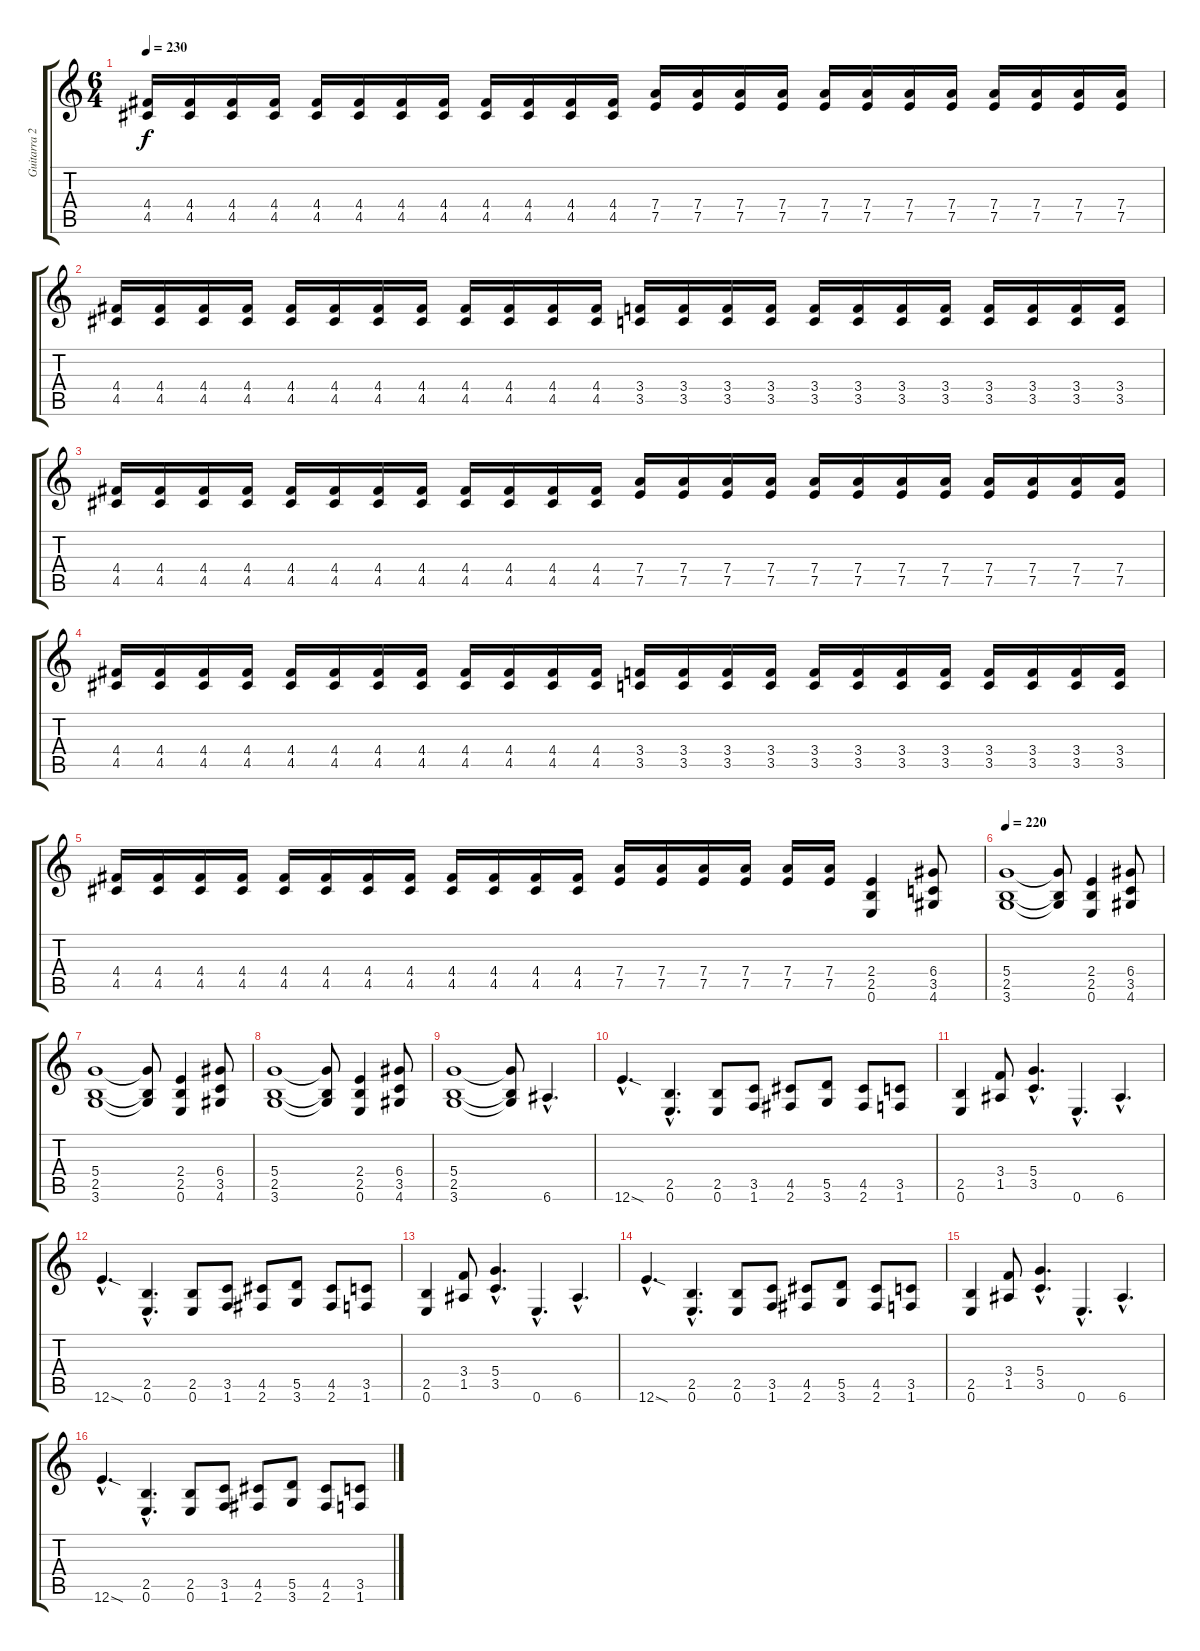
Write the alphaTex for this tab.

\track ("Guitarra 2" "Guitarra 2") {instrument distortionguitar}
\staff {score tabs}
\tuning (E4 B3 G3 D3 A2 E2) {hide}
\ts (6 4)
\tempo 230
\clef g2
\ks c
(4.4 4.5).16{dy f} (4.4 4.5).16 (4.4 4.5).16 (4.4 4.5).16 (4.4 4.5).16 (4.4 4.5).16 (4.4 4.5).16 (4.4 4.5).16 (4.4 4.5).16 (4.4 4.5).16 (4.4 4.5).16 (4.4 4.5).16 (7.4 7.5).16 (7.4 7.5).16 (7.4 7.5).16 (7.4 7.5).16 (7.4 7.5).16 (7.4 7.5).16 (7.4 7.5).16 (7.4 7.5).16 (7.4 7.5).16 (7.4 7.5).16 (7.4 7.5).16 (7.4 7.5).16 |
(4.4 4.5).16 (4.4 4.5).16 (4.4 4.5).16 (4.4 4.5).16 (4.4 4.5).16 (4.4 4.5).16 (4.4 4.5).16 (4.4 4.5).16 (4.4 4.5).16 (4.4 4.5).16 (4.4 4.5).16 (4.4 4.5).16 (3.4 3.5).16 (3.4 3.5).16 (3.4 3.5).16 (3.4 3.5).16 (3.4 3.5).16 (3.4 3.5).16 (3.4 3.5).16 (3.4 3.5).16 (3.4 3.5).16 (3.4 3.5).16 (3.4 3.5).16 (3.4 3.5).16 |
(4.4 4.5).16 (4.4 4.5).16 (4.4 4.5).16 (4.4 4.5).16 (4.4 4.5).16 (4.4 4.5).16 (4.4 4.5).16 (4.4 4.5).16 (4.4 4.5).16 (4.4 4.5).16 (4.4 4.5).16 (4.4 4.5).16 (7.4 7.5).16 (7.4 7.5).16 (7.4 7.5).16 (7.4 7.5).16 (7.4 7.5).16 (7.4 7.5).16 (7.4 7.5).16 (7.4 7.5).16 (7.4 7.5).16 (7.4 7.5).16 (7.4 7.5).16 (7.4 7.5).16 |
(4.4 4.5).16 (4.4 4.5).16 (4.4 4.5).16 (4.4 4.5).16 (4.4 4.5).16 (4.4 4.5).16 (4.4 4.5).16 (4.4 4.5).16 (4.4 4.5).16 (4.4 4.5).16 (4.4 4.5).16 (4.4 4.5).16 (3.4 3.5).16 (3.4 3.5).16 (3.4 3.5).16 (3.4 3.5).16 (3.4 3.5).16 (3.4 3.5).16 (3.4 3.5).16 (3.4 3.5).16 (3.4 3.5).16 (3.4 3.5).16 (3.4 3.5).16 (3.4 3.5).16 |
(4.4 4.5).16 (4.4 4.5).16 (4.4 4.5).16 (4.4 4.5).16 (4.4 4.5).16 (4.4 4.5).16 (4.4 4.5).16 (4.4 4.5).16 (4.4 4.5).16 (4.4 4.5).16 (4.4 4.5).16 (4.4 4.5).16 (7.4 7.5).16 (7.4 7.5).16 (7.4 7.5).16 (7.4 7.5).16 (7.4 7.5).16 (7.4 7.5).16 (2.4 2.5 0.6).4 (6.4 3.5 4.6).8 |
\tempo 220
(5.4 2.5 3.6).1 (5.4{t} 2.5{t} 3.6{t}).8 (2.4 2.5 0.6).4 (6.4 3.5 4.6).8 |
(5.4 2.5 3.6).1 (5.4{t} 2.5{t} 3.6{t}).8 (2.4 2.5 0.6).4 (6.4 3.5 4.6).8 |
(5.4 2.5 3.6).1 (5.4{t} 2.5{t} 3.6{t}).8 (2.4 2.5 0.6).4 (6.4 3.5 4.6).8 |
(5.4 2.5 3.6).1 (5.4{t} 2.5{t} 3.6{t}).8 6.6{hac}.4{d} |
12.6{sod hac}.4{d} (2.5{hac} 0.6{hac}).4{d} (2.5 0.6).8 (3.5 1.6).8 (4.5 2.6).8 (5.5 3.6).8 (4.5 2.6).8 (3.5 1.6).8 |
(2.5 0.6).4 (3.4 1.5).8 (5.4{hac} 3.5{hac}).4{d} 0.6{hac}.4{d} 6.6{hac}.4{d} |
12.6{sod hac}.4{d} (2.5{hac} 0.6{hac}).4{d} (2.5 0.6).8 (3.5 1.6).8 (4.5 2.6).8 (5.5 3.6).8 (4.5 2.6).8 (3.5 1.6).8 |
(2.5 0.6).4 (3.4 1.5).8 (5.4{hac} 3.5{hac}).4{d} 0.6{hac}.4{d} 6.6{hac}.4{d} |
12.6{sod hac}.4{d} (2.5{hac} 0.6{hac}).4{d} (2.5 0.6).8 (3.5 1.6).8 (4.5 2.6).8 (5.5 3.6).8 (4.5 2.6).8 (3.5 1.6).8 |
(2.5 0.6).4 (3.4 1.5).8 (5.4{hac} 3.5{hac}).4{d} 0.6{hac}.4{d} 6.6{hac}.4{d} |
12.6{sod hac}.4{d} (2.5{hac} 0.6{hac}).4{d} (2.5 0.6).8 (3.5 1.6).8 (4.5 2.6).8 (5.5 3.6).8 (4.5 2.6).8 (3.5 1.6).8
